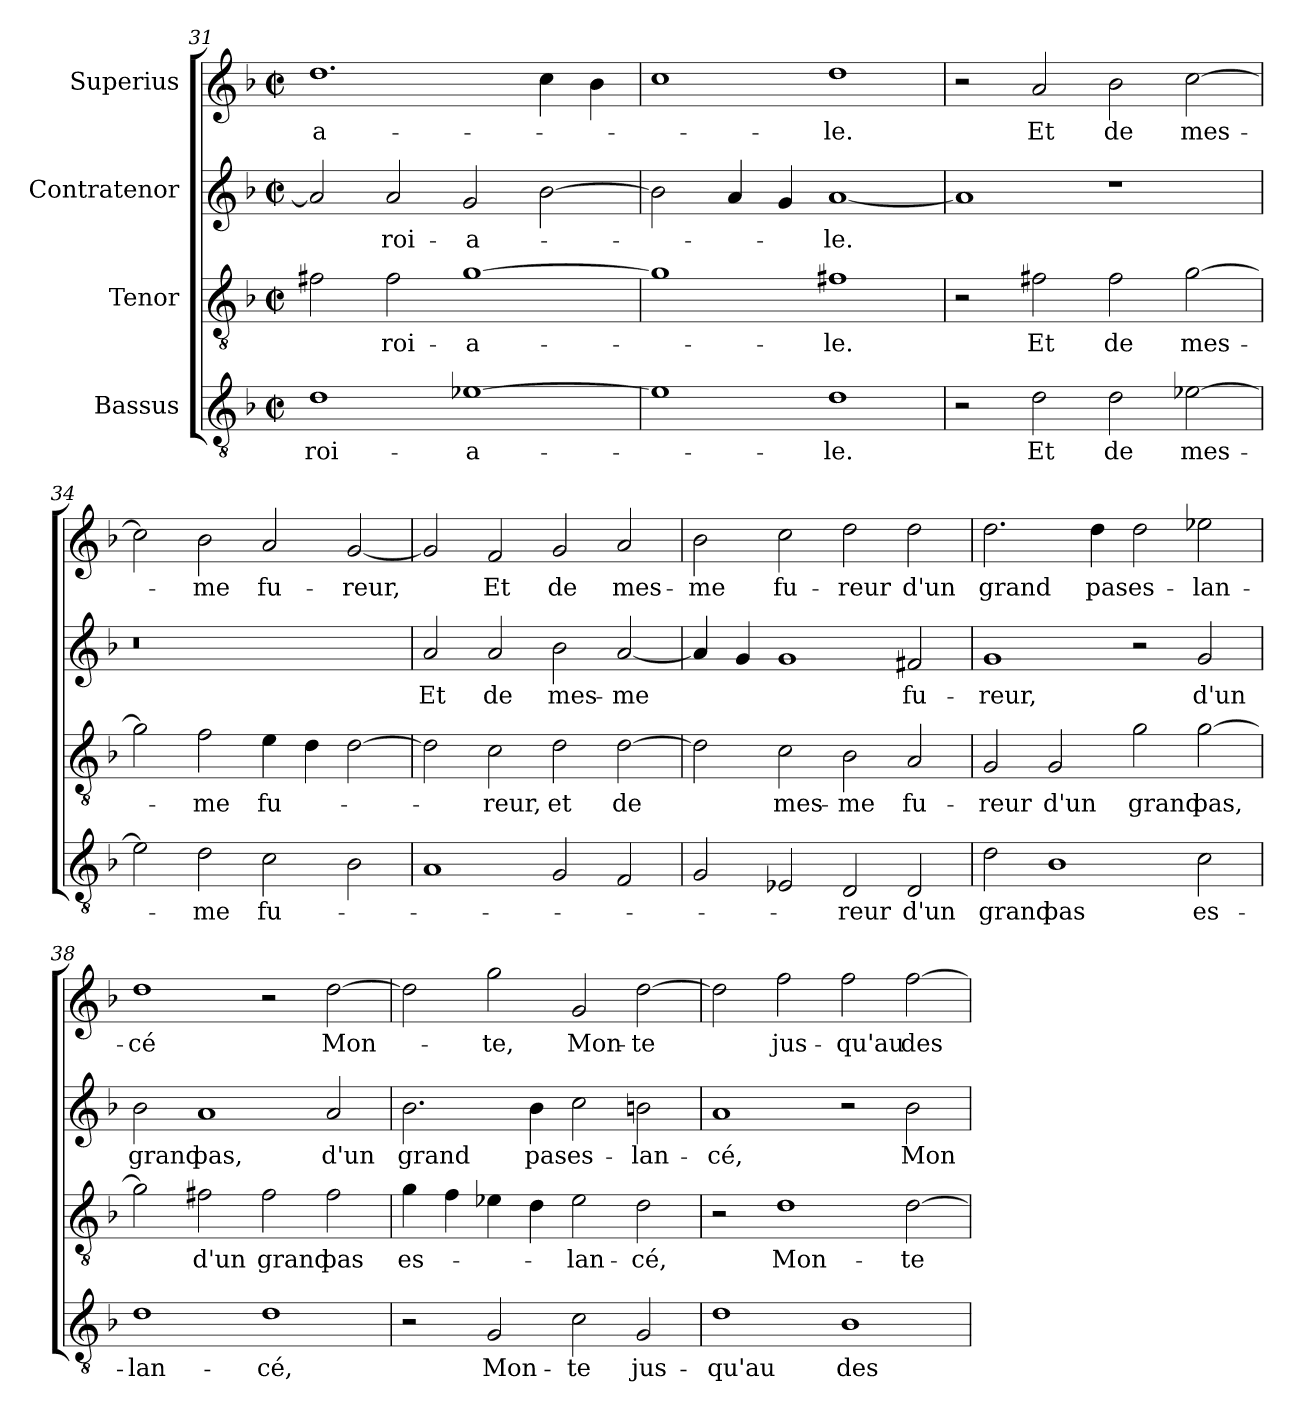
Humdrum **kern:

**kern	**text	**kern	**text	**kern	**text	**kern	**text
*part4	*part4	*part3	*part3	*part2	*part2	*part1	*part1
*staff4	*staff4	*staff3	*staff3	*staff2	*staff2	*staff1	*staff1
*I"Bassus	*	*I"Tenor	*	*I"Contratenor	*	*I"Superius	*
!!LO:LB:g=z
*clefGv2	*	*clefGv2	*	*clefG2	*	*clefG2	*
*k[b-]	*	*k[b-]	*	*k[b-]	*	*k[b-]	*
*F:	*	*F:	*	*F:	*	*F:	*
*M2/2	*	*M2/2	*	*M2/2	*	*M2/2	*
*met(c|)	*	*met(c|)	*	*met(c|)	*	*met(c|)	*
=31	=31	=31	=31	=31	=31	=31	=31
1d\	roi-	2f#X\	.	2a/]	.	1.dd\	-a-
.	.	2f#\	roi-	2a/	roi-	.	.
[1e-X\	-a-	[1g\	-a-	2g/	-a-	.	.
.	.	.	.	[2b-\	.	4cc\	.
.	.	.	.	.	.	4b-\	.
=32	=32	=32	=32	=32	=32	=32	=32
1e-\]	.	1g\]	.	2b-\]	.	1cc\	.
.	.	.	.	4a/	.	.	.
.	.	.	.	4g/	.	.	.
1d\	-le.	1f#X\	-le.	[1a/	-le.	1dd\	-le.
=33	=33	=33	=33	=33	=33	=33	=33
2r	.	2r	.	1a/]	.	2r	.
2d\	Et	2f#X\	Et	.	.	2a/	Et
2d\	de	2f#\	de	1r	.	2b-\	de
[2e-X\	mes-	[2g\	mes-	.	.	[2cc\	mes-
=34	=34	=34	=34	=34	=34	=34	=34
!	!	!	!	!LO:N:vis=0	!	!	!
2e-\]	.	2g\]	.	1r	.	2cc\]	.
2d\	-me	2f\	-me	.	.	2b-\	-me
2c\	fu-	4e\	fu-	1ryy	.	2a/	fu-
.	.	4d\	.	.	.	.	.
2B-\	.	[2d\	.	.	.	[2g/	-reur,
=35	=35	=35	=35	=35	=35	=35	=35
1A/	.	2d\]	.	2a/	Et	2g/]	.
.	.	2c\	-reur,	2a/	de	2f/	Et
2G/	.	2d\	et	2b-\	mes-	2g/	de
2F/	.	[2d\	de	[2a/	-me	2a/	mes-
!!LO:LB:g=z
=36	=36	=36	=36	=36	=36	=36	=36
2G/	.	2d\]	.	4a/]	.	2b-\	-me
.	.	.	.	4g/	.	.	.
2E-X/	.	2c\	mes-	1g/	.	2cc\	fu-
2D/	-reur	2B-\	-me	.	.	2dd\	-reur
2D/	d'un	2A/	fu-	2f#X/	fu-	2dd\	d'un
=37	=37	=37	=37	=37	=37	=37	=37
2d\	grand	2G/	-reur	1g/	-reur,	2.dd\	grand
1B-\	pas	2G/	d'un	.	.	.	.
.	.	.	.	.	.	4dd\	pas
.	.	2g\	grand	2r	.	2dd\	es-
2c\	es-	[2g\	pas,	2g/	d'un	2ee-X\	-lan-
=38	=38	=38	=38	=38	=38	=38	=38
1d\	-lan-	2g\]	.	2b-\	grand	1dd\	-cé
.	.	2f#X\	d'un	1a/	pas,	.	.
1d\	-cé,	2f#\	grand	.	.	2r	.
.	.	2f#\	pas	2a/	d'un	[2dd\	Mon-
=39	=39	=39	=39	=39	=39	=39	=39
2r	.	4g\	es-	2.b-\	grand	2dd\]	.
.	.	4f\	.	.	.	.	.
2G/	Mon-	4e-X\	.	.	.	2gg\	-te,
.	.	4d\	.	4b-\	pas	.	.
2c\	-te	2e-\	-lan-	2cc\	es-	2g/	Mon-
2G/	jus-	2d\	-cé,	2bn\	-lan-	[2dd\	-te
=40	=40	=40	=40	=40	=40	=40	=40
1d\	-qu'au	2r	.	1a/	-cé,	2dd\]	.
.	.	1d\	Mon-	.	.	2ff\	jus-
1B-\	des-	.	.	2r	.	2ff\	-qu'au
.	.	[2d\	-te	2b-\	Mon-	[2ff\	des-
=	=	=	=	=	=	=	=
*-	*-	*-	*-	*-	*-	*-	*-
